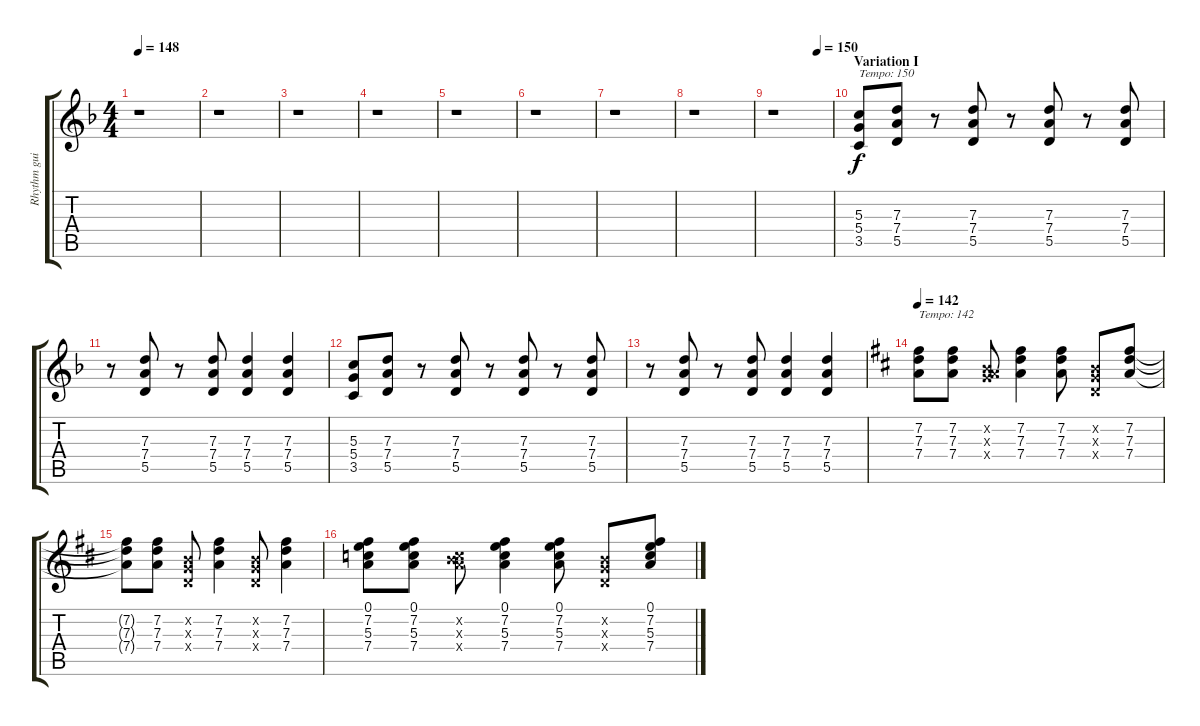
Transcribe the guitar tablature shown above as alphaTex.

\track ("Rhythm guitar" "Rhythm gui") {instrument distortionguitar}
\staff {score tabs}
\tuning (E4 B3 G3 D3 A2 E2) {hide}
\ts (4 4)
\tempo 148
\clef g2
\ks dminor
r.1{dy f} |
r.1 |
r.1 |
r.1 |
r.1 |
r.1 |
r.1 |
r.1 |
\tempo (150 0.75)
r.1 |
\section ("" "Variation I")
(5.3 5.4 3.5).8{txt "Tempo: 150" volume 12 instrument distortionguitar} (7.3 7.4 5.5).8 r.8 (7.3 7.4 5.5).8 r.8 (7.3 7.4 5.5).8 r.8 (7.3 7.4 5.5).8 |
r.8 (7.3 7.4 5.5).8 r.8 (7.3 7.4 5.5).8 (7.3 7.4 5.5).4 (7.3 7.4 5.5).4 |
(5.3 5.4 3.5).8{volume 12 instrument distortionguitar} (7.3 7.4 5.5).8 r.8 (7.3 7.4 5.5).8 r.8 (7.3 7.4 5.5).8 r.8 (7.3 7.4 5.5).8 |
r.8 (7.3 7.4 5.5).8 r.8 (7.3 7.4 5.5).8 (7.3 7.4 5.5).4 (7.3 7.4 5.5).4 |
\tempo 142
\ks d
(7.2 7.3 7.4).8{txt "Tempo: 142" volume 8 instrument electricguitarjazz} (7.2 7.3 7.4).8 (0.2{x} 0.3{x} 7.4{x}).8 (7.2 7.3 7.4).4 (7.2 7.3 7.4).8 (0.2{x} 0.3{x} 0.4{x}).8 (7.2 7.3 7.4).8 |
(7.2{t} 7.3{t} 7.4{t}).8{volume 8 instrument electricguitarjazz} (7.2 7.3 7.4).8 (0.2{x} 0.3{x} 0.4{x}).8 (7.2 7.3 7.4).4 (0.2{x} 0.3{x} 0.4{x}).8 (7.2 7.3 7.4).4 |
(0.1 7.2 5.3 7.4).8{volume 8 instrument electricguitarjazz} (0.1 7.2 5.3 7.4).8 (0.2{x} 5.3{x} 7.4{x}).8 (0.1 7.2 5.3 7.4).4 (0.1 7.2 5.3 7.4).8 (0.2{x} 0.3{x} 0.4{x}).8 (0.1 7.2 5.3 7.4).8
